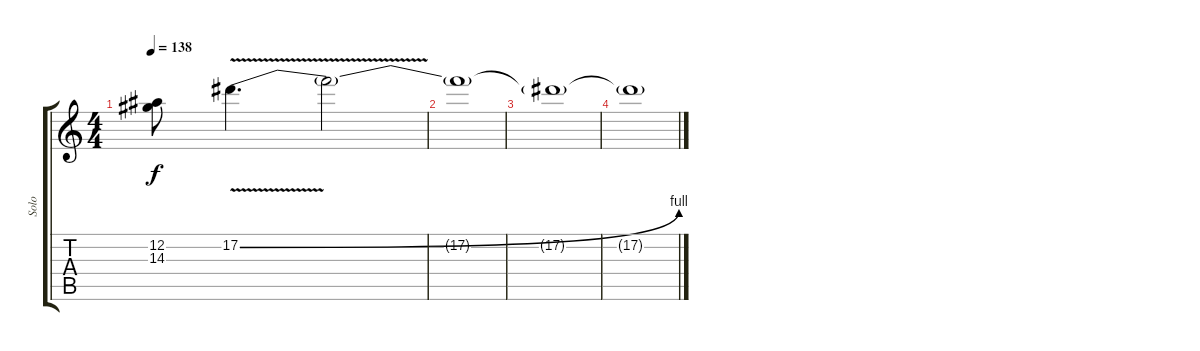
\track ("Solo" "Solo") {instrument overdrivenguitar}
\staff {score tabs}
\tuning (Eb4 Bb3 Gb3 Db3 Ab2 Eb2) {hide}
\ts (4 4)
\tempo 138
\clef g2
\ks c
(12.2{t} 14.3{t}).8{dy f} 17.2{be (bend 0 0 60 4) v}.4{d} 17.2{t}.2 |
17.2{t}.1 |
17.2{t}.1 |
17.2{t}.1
